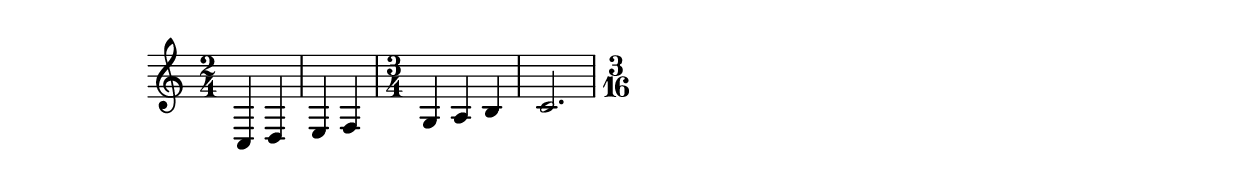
\version "2.18.2"
\book {
  \header {
  }
  
  \new Staff = Staff \with { } 
  \context Staff = Staff {
    \relative c {
      \time 2/4
      c4 d e f \time 3/4 g a b c2. \time 3/16
    }
  }
}